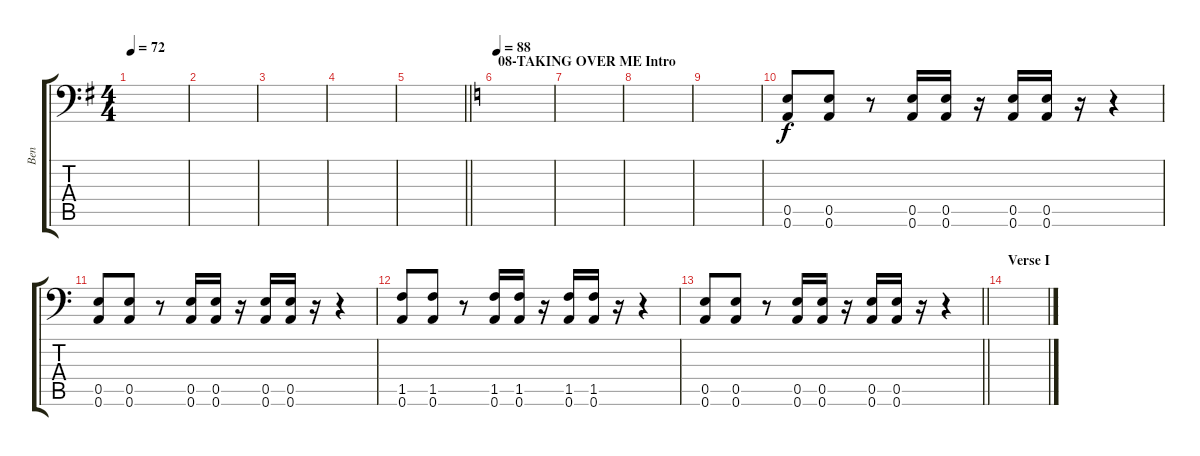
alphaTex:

\track ("Ben" "Ben") {instrument overdrivenguitar}
\staff {score tabs}
\tuning (B3 G3 D3 A2 E2 A1) {hide}
\ts (4 4)
\tempo 72
\clef f4
\ks g
|
|
|
|
\barLineRight lightlight
|
\section ("" "08-TAKING OVER ME Intro")
\tempo 88
\ks c
|
|
|
|
(0.5 0.6).8 (0.5 0.6).8 r.8 (0.5 0.6).16 (0.5 0.6).16 r.16 (0.5 0.6).16 (0.5 0.6).16 r.16 r.4 |
(0.5 0.6).8 (0.5 0.6).8 r.8 (0.5 0.6).16 (0.5 0.6).16 r.16 (0.5 0.6).16 (0.5 0.6).16 r.16 r.4 |
(1.5 0.6).8 (1.5 0.6).8 r.8 (1.5 0.6).16 (1.5 0.6).16 r.16 (1.5 0.6).16 (1.5 0.6).16 r.16 r.4 |
\barLineRight lightlight
(0.5 0.6).8 (0.5 0.6).8 r.8 (0.5 0.6).16 (0.5 0.6).16 r.16 (0.5 0.6).16 (0.5 0.6).16 r.16 r.4 |
\section ("" "Verse I")
